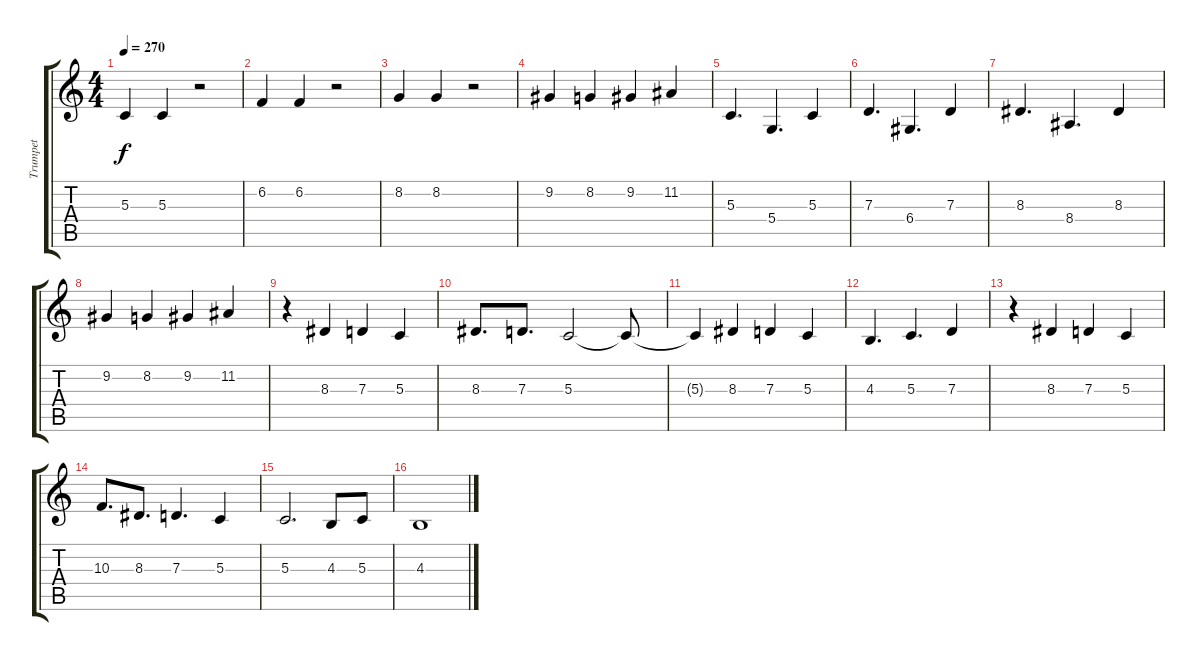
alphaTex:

\track ("Trumpet" "Trumpet") {instrument trumpet}
\staff {score tabs}
\tuning (E4 B3 G3 D3 A2 E2) {hide}
\ts (4 4)
\tempo 270
\clef g2
\ks c
5.3.4{dy f} 5.3.4 r.2 |
6.2.4 6.2.4 r.2 |
8.2.4 8.2.4 r.2 |
9.2.4 8.2.4 9.2.4 11.2.4 |
5.3.4{d} 5.4.4{d} 5.3.4 |
7.3.4{d} 6.4.4{d} 7.3.4 |
8.3.4{d} 8.4.4{d} 8.3.4 |
9.2.4 8.2.4 9.2.4 11.2.4 |
r.4 8.3.4 7.3.4 5.3.4 |
8.3.8{d} 7.3.8{d} 5.3.2 5.3{t}.8 |
5.3{t}.4 8.3.4 7.3.4 5.3.4 |
4.3.4{d} 5.3.4{d} 7.3.4 |
r.4 8.3.4 7.3.4 5.3.4 |
10.3.8{d} 8.3.8{d} 7.3.4{d} 5.3.4 |
5.3.2{d} 4.3.8 5.3.8 |
4.3.1
